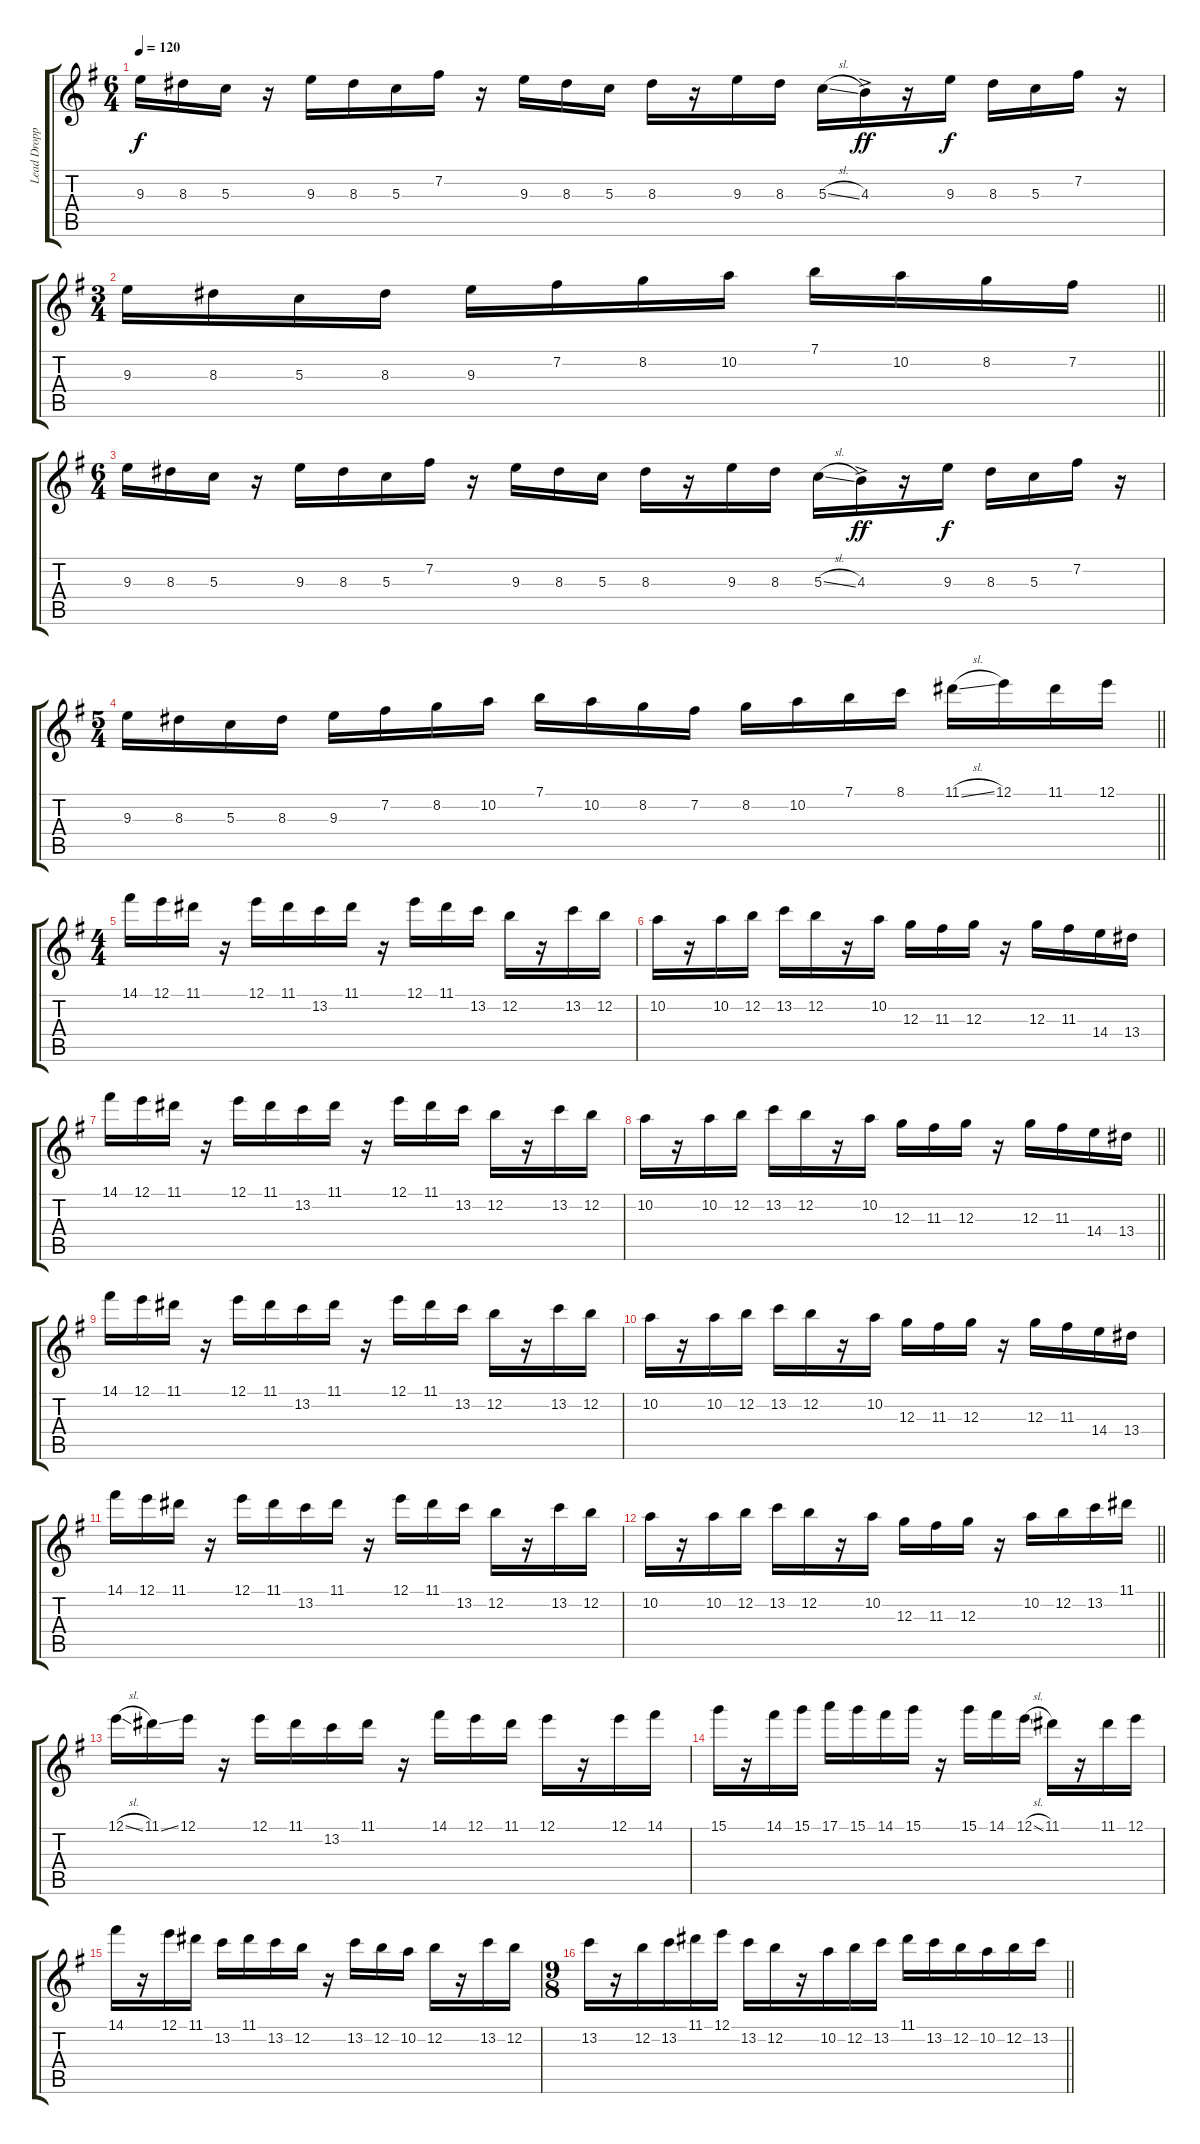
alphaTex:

\track ("Lead Dropped D " "Lead Dropp") {instrument distortionguitar}
\staff {score tabs}
\tuning (E4 B3 G3 D3 A2 D2) {hide}
\ts (6 4)
\section ("" "")
\tempo 120
\clef g2
\ks eminor
9.3.16{dy f} 8.3.16 5.3.16 r.16 9.3.16 8.3.16 5.3.16 7.2.16 r.16 9.3.16 8.3.16 5.3.16 8.3.16 r.16 9.3.16 8.3.16 5.3{sl}.16 4.3{ac}.16{dy ff} r.16 9.3.16{dy f} 8.3.16 5.3.16 7.2.16 r.16 |
\ts (3 4)
\barLineRight lightlight
9.3.16 8.3.16 5.3.16 8.3.16 9.3.16 7.2.16 8.2.16 10.2.16 7.1.16 10.2.16 8.2.16 7.2.16 |
\ts (6 4)
9.3.16 8.3.16 5.3.16 r.16 9.3.16 8.3.16 5.3.16 7.2.16 r.16 9.3.16 8.3.16 5.3.16 8.3.16 r.16 9.3.16 8.3.16 5.3{sl}.16 4.3{ac}.16{dy ff} r.16 9.3.16{dy f} 8.3.16 5.3.16 7.2.16 r.16 |
\ts (5 4)
\barLineRight lightlight
9.3.16 8.3.16 5.3.16 8.3.16 9.3.16 7.2.16 8.2.16 10.2.16 7.1.16 10.2.16 8.2.16 7.2.16 8.2.16 10.2.16 7.1.16 8.1.16 11.1{sl}.16 12.1.16 11.1.16 12.1.16 |
\ts (4 4)
\section ("" "")
14.1.16 12.1.16 11.1.16 r.16 12.1.16 11.1.16 13.2.16 11.1.16 r.16 12.1.16 11.1.16 13.2.16 12.2.16 r.16 13.2.16 12.2.16 |
10.2.16 r.16 10.2.16 12.2.16 13.2.16 12.2.16 r.16 10.2.16 12.3.16 11.3.16 12.3.16 r.16 12.3.16 11.3.16 14.4.16 13.4.16 |
14.1.16 12.1.16 11.1.16 r.16 12.1.16 11.1.16 13.2.16 11.1.16 r.16 12.1.16 11.1.16 13.2.16 12.2.16 r.16 13.2.16 12.2.16 |
\barLineRight lightlight
10.2.16 r.16 10.2.16 12.2.16 13.2.16 12.2.16 r.16 10.2.16 12.3.16 11.3.16 12.3.16 r.16 12.3.16 11.3.16 14.4.16 13.4.16 |
14.1.16 12.1.16 11.1.16 r.16 12.1.16 11.1.16 13.2.16 11.1.16 r.16 12.1.16 11.1.16 13.2.16 12.2.16 r.16 13.2.16 12.2.16 |
10.2.16 r.16 10.2.16 12.2.16 13.2.16 12.2.16 r.16 10.2.16 12.3.16 11.3.16 12.3.16 r.16 12.3.16 11.3.16 14.4.16 13.4.16 |
14.1.16 12.1.16 11.1.16 r.16 12.1.16 11.1.16 13.2.16 11.1.16 r.16 12.1.16 11.1.16 13.2.16 12.2.16 r.16 13.2.16 12.2.16 |
\barLineRight lightlight
10.2.16 r.16 10.2.16 12.2.16 13.2.16 12.2.16 r.16 10.2.16 12.3.16 11.3.16 12.3.16 r.16 10.2.16 12.2.16 13.2.16 11.1.16 |
\section ("" "")
12.1{sl}.16 11.1{ss}.16 12.1.16 r.16 12.1.16 11.1.16 13.2.16 11.1.16 r.16 14.1.16 12.1.16 11.1.16 12.1.16 r.16 12.1.16 14.1.16 |
15.1.16 r.16 14.1.16 15.1.16 17.1.16 15.1.16 14.1.16 15.1.16 r.16 15.1.16 14.1.16 12.1{sl}.16 11.1.16 r.16 11.1.16 12.1.16 |
14.1.16 r.16 12.1.16 11.1.16 13.2.16 11.1.16 13.2.16 12.2.16 r.16 13.2.16 12.2.16 10.2.16 12.2.16 r.16 13.2.16 12.2.16 |
\ts (9 8)
\barLineRight lightlight
13.2.16 r.16 12.2.16 13.2.16 11.1.16 12.1.16 13.2.16 12.2.16 r.16 10.2.16 12.2.16 13.2.16 11.1.16 13.2.16 12.2.16 10.2.16 12.2.16 13.2.16
